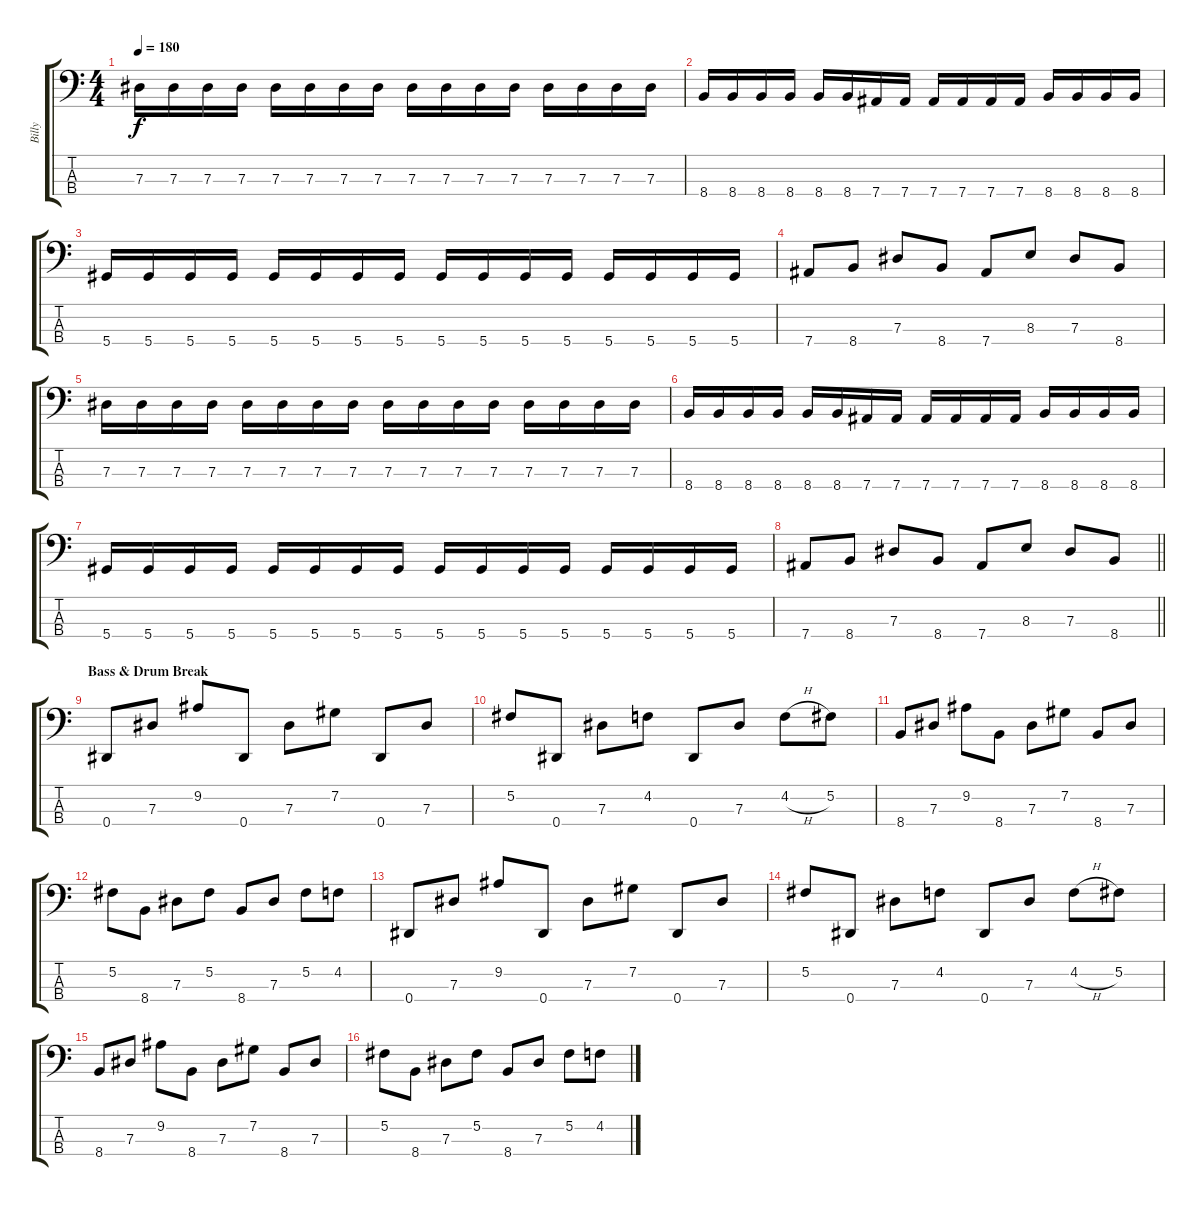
\track ("Billy" "Billy") {instrument electricbasspick}
\staff {score tabs}
\tuning (Gb2 Db2 Ab1 Eb1) {hide}
\ts (4 4)
\tempo 180
\clef f4
\ks c
7.3.16{dy f} 7.3.16 7.3.16 7.3.16 7.3.16 7.3.16 7.3.16 7.3.16 7.3.16 7.3.16 7.3.16 7.3.16 7.3.16 7.3.16 7.3.16 7.3.16 |
8.4.16 8.4.16 8.4.16 8.4.16 8.4.16 8.4.16 7.4.16 7.4.16 7.4.16 7.4.16 7.4.16 7.4.16 8.4.16 8.4.16 8.4.16 8.4.16 |
5.4.16 5.4.16 5.4.16 5.4.16 5.4.16 5.4.16 5.4.16 5.4.16 5.4.16 5.4.16 5.4.16 5.4.16 5.4.16 5.4.16 5.4.16 5.4.16 |
7.4.8 8.4.8 7.3.8 8.4.8 7.4.8 8.3.8 7.3.8 8.4.8 |
7.3.16 7.3.16 7.3.16 7.3.16 7.3.16 7.3.16 7.3.16 7.3.16 7.3.16 7.3.16 7.3.16 7.3.16 7.3.16 7.3.16 7.3.16 7.3.16 |
8.4.16 8.4.16 8.4.16 8.4.16 8.4.16 8.4.16 7.4.16 7.4.16 7.4.16 7.4.16 7.4.16 7.4.16 8.4.16 8.4.16 8.4.16 8.4.16 |
5.4.16 5.4.16 5.4.16 5.4.16 5.4.16 5.4.16 5.4.16 5.4.16 5.4.16 5.4.16 5.4.16 5.4.16 5.4.16 5.4.16 5.4.16 5.4.16 |
\barLineRight lightlight
7.4.8 8.4.8 7.3.8 8.4.8 7.4.8 8.3.8 7.3.8 8.4.8 |
\section ("" "Bass & Drum Break")
0.4.8 7.3.8 9.2.8 0.4.8 7.3.8 7.2.8 0.4.8 7.3.8 |
5.2.8 0.4.8 7.3.8 4.2.8 0.4.8 7.3.8 4.2{h}.8 5.2.8 |
8.4.8 7.3.8 9.2.8 8.4.8 7.3.8 7.2.8 8.4.8 7.3.8 |
5.2.8 8.4.8 7.3.8 5.2.8 8.4.8 7.3.8 5.2.8 4.2.8 |
0.4.8 7.3.8 9.2.8 0.4.8 7.3.8 7.2.8 0.4.8 7.3.8 |
5.2.8 0.4.8 7.3.8 4.2.8 0.4.8 7.3.8 4.2{h}.8 5.2.8 |
8.4.8 7.3.8 9.2.8 8.4.8 7.3.8 7.2.8 8.4.8 7.3.8 |
5.2.8 8.4.8 7.3.8 5.2.8 8.4.8 7.3.8 5.2.8 4.2.8
